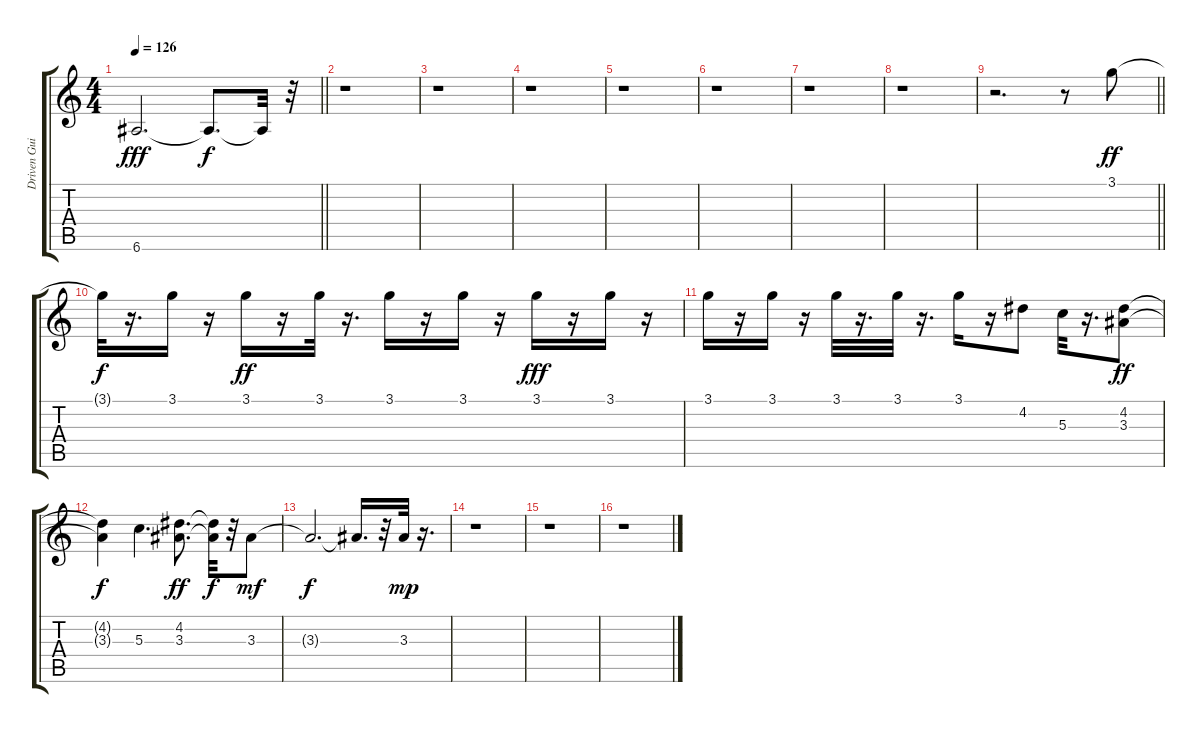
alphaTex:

\track ("Driven Guitar       " "Driven Gui") {instrument overdrivenguitar}
\staff {score tabs}
\tuning (E4 B3 G3 D3 A2 E2) {hide}
\ts (4 4)
\tempo 126
\clef g2
\barLineRight lightlight
\ks c
6.6.2{d dy fff} 6.6{t}.8{d dy f} 6.6{t}.32 r.32 |
r.1 |
r.1 |
r.1 |
r.1 |
r.1 |
r.1 |
r.1 |
\barLineRight lightlight
r.2{d} r.8 3.1.8{dy ff} |
3.1{t}.32{dy f} r.16{d} 3.1.16 r.16 3.1.16{dy ff} r.16 3.1.32 r.16{d} 3.1.16 r.16 3.1.16 r.16 3.1.16{dy fff} r.16 3.1.16 r.16 |
3.1.16 r.16 3.1.16 r.16 3.1.32 r.16{d} 3.1.32 r.16{d} 3.1.16 r.16 4.2.8 5.3.32 r.16{d} (4.2 3.3).8{dy ff} |
(4.2{t} 3.3{t}).4{dy f} 5.3.4{d} (4.2 3.3).8{d dy ff} (4.2{t} 3.3{t}).32{dy f} r.32 3.3.8{dy mf} |
3.3{t}.2{d dy f} 3.3{t}.16{d} r.32 3.3.32{dy mp} r.16{d} |
r.1 |
r.1 |
r.1
